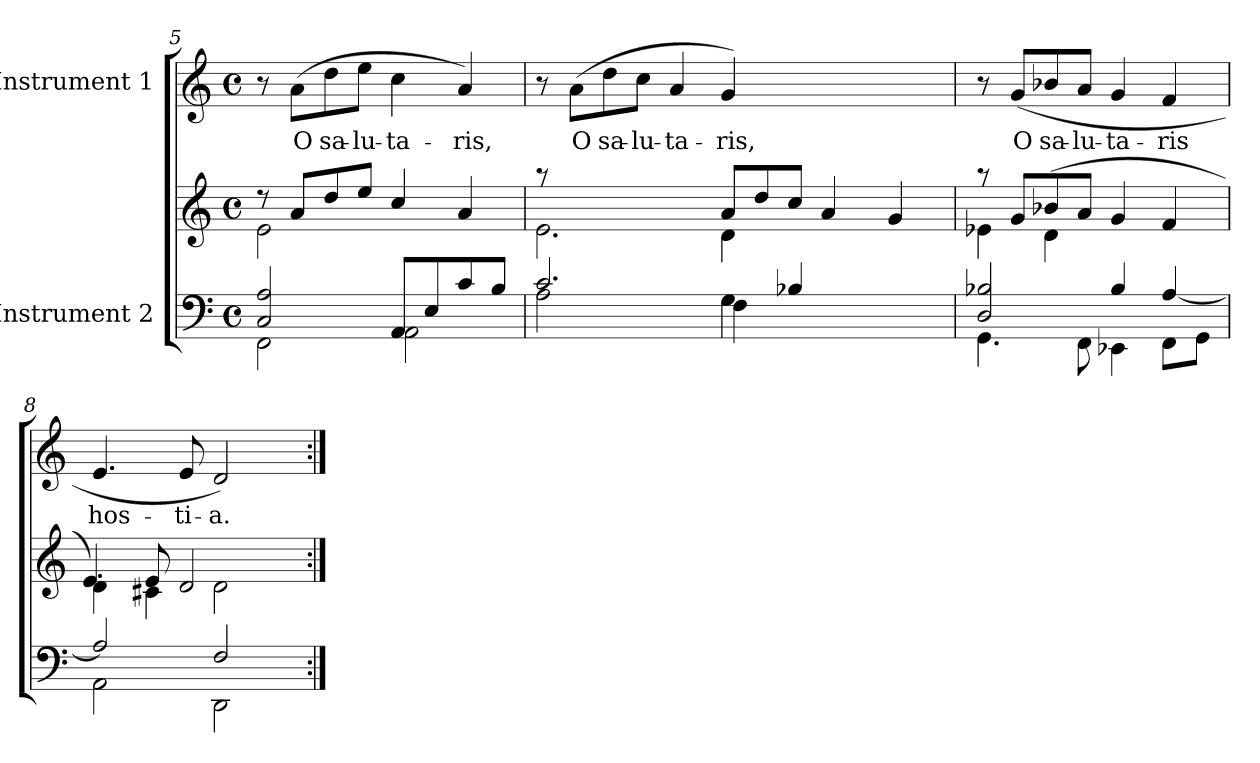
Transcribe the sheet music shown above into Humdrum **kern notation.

**kern	**kern	**kern	**text
*part2	*part2	*part1	*part1
*staff3	*staff2	*staff1	*staff1
*I"Instrument 2	*	*I"Instrument 1	*
*clefF4	*clefG2	*clefG2	*
*M4/4	*M4/4	*M4/4	*
*met(c)	*met(c)	*met(c)	*
=5	=5	=5	=5
*^	*^	*	*
2C/ 2A/	2FF\	8r	2e\	8r	.
!	!	!	!	!	!LO:LY:b:cj
.	.	8a/L	.	(>8a\L	O
!	!	!	!	!	!LO:LY:b
.	.	8dd/	.	8dd\	sa-
!	!	!	!	!	!LO:LY:b:cj
.	.	8ee/J	.	8ee\J	-lu-
!	!	!	!	!	!LO:LY:b:rj
8AA/L	2AA\	4cc/	2ryy	4cc\	-ta-
8E/	.	.	.	.	.
!	!	!	!	!	!LO:LY:b:cj
8c/	.	4a/	.	4a/)	-ris,
8B/J	.	.	.	.	.
!!LO:LB:g=z
=6	=6	=6	=6	=6	=6
2A\	2.c/	2.e\	8raa	8r	.
!	!	!	!	!	!LO:LY:b:cj
.	.	.	8ryy	(>8a\L	O
!	!	!	!	!	!LO:LY:b
*	*	*v	*v	*	*
.	.	.	8dd\	sa-
!	!	!	!	!LO:LY:b:cj
.	.	.	8cc\J	-lu-
!	!	!	!	!LO:LY:b:rj
4ryy	.	.	4a/	-ta-
*	*	*^	*	*
!	!	!	!	!	!LO:LY:b:cj
4G\	4F\	8a/L	4d\	4g/)	-ris,
.	.	8dd/	.	.	.
4.ryy	4B-X/	8cc/J	2ryy	2ryy	.
.	.	4a/	.	.	.
.	4.ryy	.	.	.	.
4ryy	.	4g/	.	.	.
.	.	.	8ryy	8ryy	.
=7	=7	=7	=7	=7	=7
2D/ 2B-X/	4.GG\	4e-X\	8raa	8r	.
!	!	!	!	!	!LO:LY:b:cj
.	.	.	8g/L	(<8g/L	O
!	!	!	!	!	!LO:LY:b
.	.	(<4d\	8b-X/	8b-X/	sa-
!	!	!	!	!	!LO:LY:b:rj
.	8FF\	.	8a/J	8a/J	-lu-
!	!	!	!	!	!LO:LY:b:cj
4EE-X\	4B-/	2ryy	4g/	4g/	-ta-
!	!	!	!	!	!LO:LY:b:cj
8FF\L	[>4A/	.	4f/	4f/	-ris
8GG\J	.	.	.	.	.
=8	=8	=8	=8	=8	=8
!	!	!	!	!	!LO:LY:b:cj
2AA\	2A/]	4d'>\	4e/)	4.e/	hos-
.	.	8e/	4c#X\	.	.
!	!	!	!	!	!LO:LY:b:cj
.	.	2d/	.	8e/	-ti-
!	!	!	!	!	!LO:LY:b:cj
2F/	2DD\	.	2d\	2d/)	-a.
.	.	8ryy	.	.	.
*v	*v	*	*	*	*
*	*v	*v	*	*
=:|!	=:|!	=:|!	=:|!
*-	*-	*-	*-
